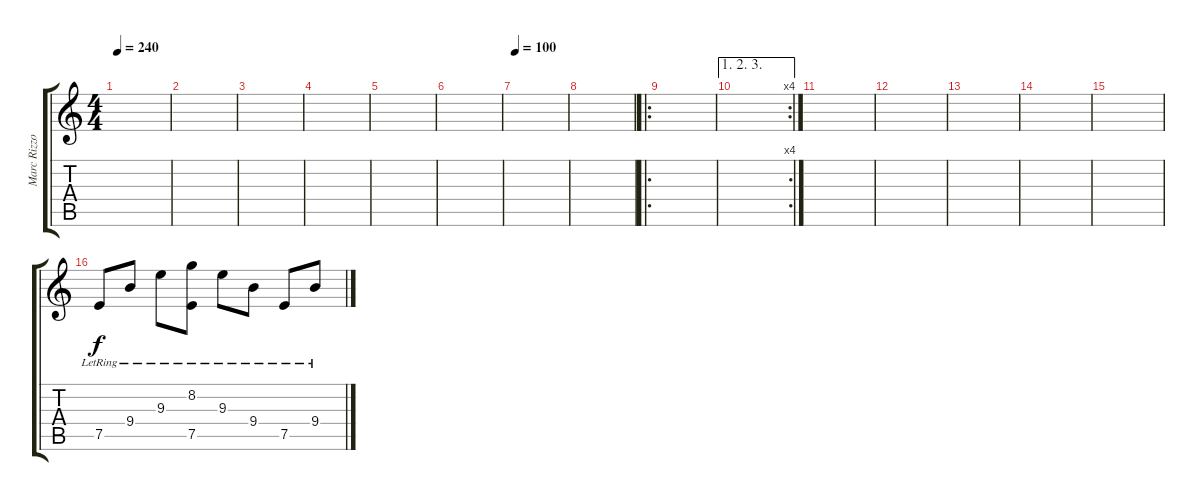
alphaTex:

\track ("Marc Rizzo acoustic" "Marc Rizzo") {instrument acousticguitarnylon}
\staff {score tabs}
\tuning (E4 B3 G3 D3 A2 E2) {hide}
\ts (4 4)
\tempo 240
\clef g2
\ks c
|
|
|
|
|
|
\tempo 100
|
|
\ro
|
\ae (1 2 3)
\rc 4
|
|
|
|
|
|
7.5{lr}.8 9.4{lr}.8 9.3{lr}.8 (8.2{lr} 7.5{lr}).8 9.3{lr}.8 9.4{lr}.8 7.5{lr}.8 9.4{lr}.8
